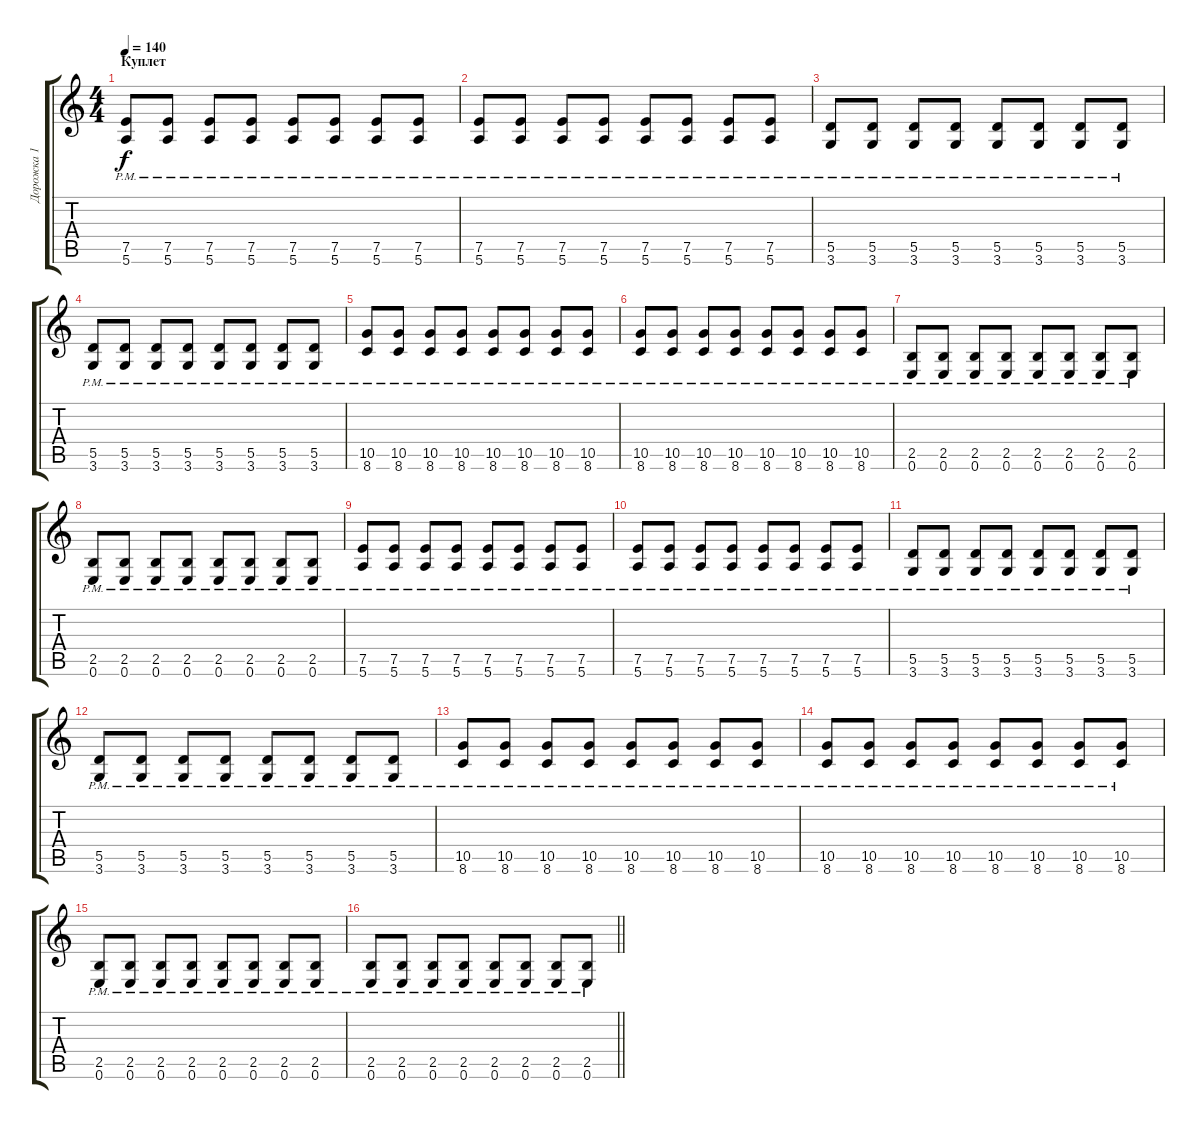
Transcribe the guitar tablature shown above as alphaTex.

\track ("Дорожка 1" "Дорожка 1") {instrument overdrivenguitar}
\staff {score tabs}
\tuning (E4 B3 G3 D3 A2 E2) {hide}
\ts (4 4)
\section ("" "Куплет ")
\tempo 140
\clef g2
\ks c
(7.5{pm} 5.6{pm}).8{dy f volume 12} (7.5{pm} 5.6{pm}).8 (7.5{pm} 5.6{pm}).8 (7.5{pm} 5.6{pm}).8 (7.5{pm} 5.6{pm}).8 (7.5{pm} 5.6{pm}).8 (7.5{pm} 5.6{pm}).8 (7.5{pm} 5.6{pm}).8 |
(7.5{pm} 5.6{pm}).8 (7.5{pm} 5.6{pm}).8 (7.5{pm} 5.6{pm}).8 (7.5{pm} 5.6{pm}).8 (7.5{pm} 5.6{pm}).8 (7.5{pm} 5.6{pm}).8 (7.5{pm} 5.6{pm}).8 (7.5{pm} 5.6{pm}).8 |
(5.5{pm} 3.6{pm}).8 (5.5{pm} 3.6{pm}).8 (5.5{pm} 3.6{pm}).8 (5.5{pm} 3.6{pm}).8 (5.5{pm} 3.6{pm}).8 (5.5{pm} 3.6{pm}).8 (5.5{pm} 3.6).8 (5.5{pm} 3.6{pm}).8 |
(5.5{pm} 3.6{pm}).8 (5.5{pm} 3.6{pm}).8 (5.5{pm} 3.6{pm}).8 (5.5{pm} 3.6{pm}).8 (5.5{pm} 3.6{pm}).8 (5.5{pm} 3.6{pm}).8 (5.5{pm} 3.6).8 (5.5{pm} 3.6{pm}).8 |
(10.5{pm} 8.6{pm}).8 (10.5{pm} 8.6{pm}).8 (10.5{pm} 8.6{pm}).8 (10.5{pm} 8.6{pm}).8 (10.5{pm} 8.6{pm}).8 (10.5{pm} 8.6{pm}).8 (10.5{pm} 8.6).8 (10.5{pm} 8.6{pm}).8 |
(10.5{pm} 8.6{pm}).8 (10.5{pm} 8.6{pm}).8 (10.5{pm} 8.6{pm}).8 (10.5{pm} 8.6{pm}).8 (10.5{pm} 8.6{pm}).8 (10.5{pm} 8.6{pm}).8 (10.5{pm} 8.6).8 (10.5{pm} 8.6{pm}).8 |
(2.5{pm} 0.6{pm}).8 (2.5{pm} 0.6{pm}).8 (2.5{pm} 0.6{pm}).8 (2.5{pm} 0.6{pm}).8 (2.5{pm} 0.6{pm}).8 (2.5{pm} 0.6{pm}).8 (2.5{pm} 0.6{pm}).8 (2.5{pm} 0.6{pm}).8 |
(2.5{pm} 0.6{pm}).8 (2.5{pm} 0.6{pm}).8 (2.5{pm} 0.6{pm}).8 (2.5{pm} 0.6{pm}).8 (2.5{pm} 0.6{pm}).8 (2.5{pm} 0.6{pm}).8 (2.5{pm} 0.6{pm}).8 (2.5{pm} 0.6{pm}).8 |
(7.5{pm} 5.6{pm}).8{volume 12} (7.5{pm} 5.6{pm}).8 (7.5{pm} 5.6{pm}).8 (7.5{pm} 5.6{pm}).8 (7.5{pm} 5.6{pm}).8 (7.5{pm} 5.6{pm}).8 (7.5{pm} 5.6{pm}).8 (7.5{pm} 5.6{pm}).8 |
(7.5{pm} 5.6{pm}).8 (7.5{pm} 5.6{pm}).8 (7.5{pm} 5.6{pm}).8 (7.5{pm} 5.6{pm}).8 (7.5{pm} 5.6{pm}).8 (7.5{pm} 5.6{pm}).8 (7.5{pm} 5.6{pm}).8 (7.5{pm} 5.6{pm}).8 |
(5.5{pm} 3.6{pm}).8 (5.5{pm} 3.6{pm}).8 (5.5{pm} 3.6{pm}).8 (5.5{pm} 3.6{pm}).8 (5.5{pm} 3.6{pm}).8 (5.5{pm} 3.6{pm}).8 (5.5{pm} 3.6).8 (5.5{pm} 3.6{pm}).8 |
(5.5{pm} 3.6{pm}).8 (5.5{pm} 3.6{pm}).8 (5.5{pm} 3.6{pm}).8 (5.5{pm} 3.6{pm}).8 (5.5{pm} 3.6{pm}).8 (5.5{pm} 3.6{pm}).8 (5.5{pm} 3.6).8 (5.5{pm} 3.6{pm}).8 |
(10.5{pm} 8.6{pm}).8 (10.5{pm} 8.6{pm}).8 (10.5{pm} 8.6{pm}).8 (10.5{pm} 8.6{pm}).8 (10.5{pm} 8.6{pm}).8 (10.5{pm} 8.6{pm}).8 (10.5{pm} 8.6).8 (10.5{pm} 8.6{pm}).8 |
(10.5{pm} 8.6{pm}).8 (10.5{pm} 8.6{pm}).8 (10.5{pm} 8.6{pm}).8 (10.5{pm} 8.6{pm}).8 (10.5{pm} 8.6{pm}).8 (10.5{pm} 8.6{pm}).8 (10.5{pm} 8.6).8 (10.5{pm} 8.6{pm}).8 |
(2.5{pm} 0.6{pm}).8 (2.5{pm} 0.6{pm}).8 (2.5{pm} 0.6{pm}).8 (2.5{pm} 0.6{pm}).8 (2.5{pm} 0.6{pm}).8 (2.5{pm} 0.6{pm}).8 (2.5{pm} 0.6{pm}).8 (2.5{pm} 0.6{pm}).8 |
\barLineRight lightlight
(2.5{pm} 0.6{pm}).8 (2.5{pm} 0.6{pm}).8 (2.5{pm} 0.6{pm}).8 (2.5{pm} 0.6{pm}).8 (2.5{pm} 0.6{pm}).8 (2.5{pm} 0.6{pm}).8 (2.5{pm} 0.6{pm}).8 (2.5{pm} 0.6{pm}).8
